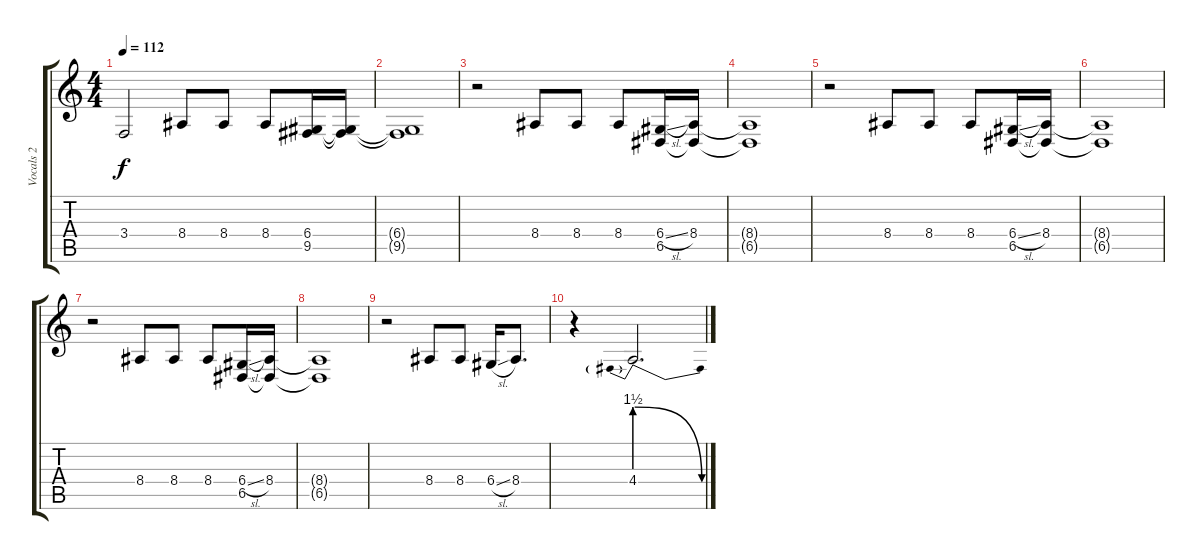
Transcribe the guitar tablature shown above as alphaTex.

\track ("Vocals 2" "Vocals 2") {instrument violin}
\staff {score tabs}
\tuning (E4 B3 G3 D3 A2 E2) {hide}
\ts (4 4)
\tempo 112
\clef g2
\ks c
3.4{t}.2{dy f} 8.4.8 8.4.8 8.4.8 (6.4 9.5).16 (6.4{t} 9.5{t}).16 |
(6.4{t} 9.5{t}).1 |
r.2 8.4.8 8.4.8 8.4.8 (6.4{sl} 6.5).16 (8.4 6.5{t}).16 |
(8.4{t} 6.5{t}).1 |
r.2 8.4.8 8.4.8 8.4.8 (6.4{sl} 6.5).16 (8.4 6.5{t}).16 |
(8.4{t} 6.5{t}).1 |
r.2 8.4.8 8.4.8 8.4.8 (6.4{sl} 6.5).16 (8.4 6.5{t}).16 |
(8.4{t} 6.5{t}).1 |
r.2 8.4.8 8.4.8 6.4{sl}.16 8.4.8{d} |
r.4 4.4{be (prebendrelease 0 6 60 0)}.2{d}
